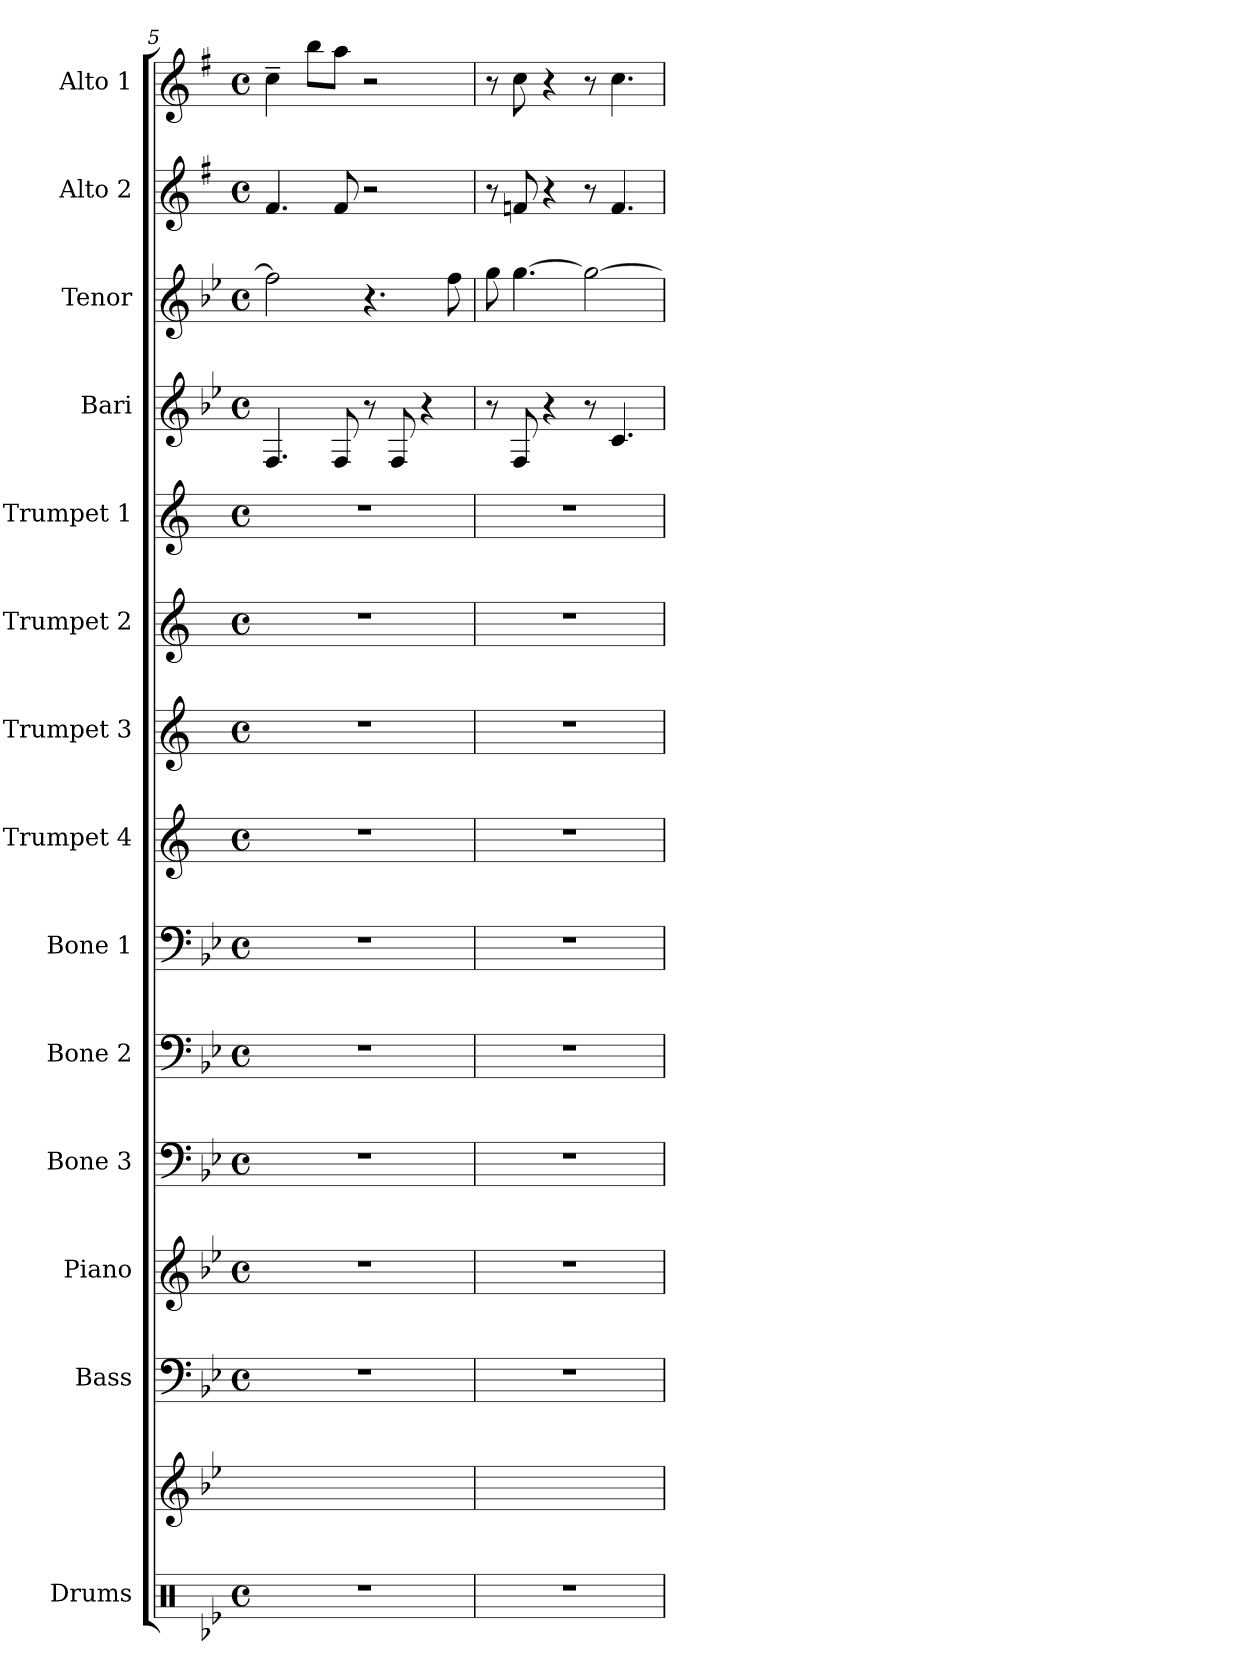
**kern	**kern	**kern	**kern	**kern	**kern	**kern	**kern	**kern	**kern	**kern	**kern	**kern	**kern	**kern
*part15	*part14	*part13	*part12	*part11	*part10	*part9	*part8	*part7	*part6	*part5	*part4	*part3	*part2	*part1
*staff15	*staff14	*staff13	*staff12	*staff11	*staff10	*staff9	*staff8	*staff7	*staff6	*staff5	*staff4	*staff3	*staff2	*staff1
*I"Drums	*	*I"Bass	*I"Piano	*I"Bone 3	*I"Bone 2	*I"Bone 1	*I"Trumpet 4	*I"Trumpet 3	*I"Trumpet 2	*I"Trumpet 1	*I"Bari	*I"Tenor	*I"Alto 2	*I"Alto 1
*	*	*	*	*	*	*	*I'Tpt	*	*I'Tpt	*I'Tpt	*	*	*	*
!!LO:PB:g=z
*clefX	*clefG2	*clefF4	*clefG2	*clefF4	*clefF4	*clefF4	*clefG2	*clefG2	*clefG2	*clefG2	*clefG2	*clefG2	*clefG2	*clefG2
*	*	*ITrd7c12	*ITrd8c14	*	*	*	*ITrd1c2	*ITrd1c2	*ITrd1c2	*ITrd1c2	*ITrd12c21	*ITrd8c14	*ITrd5c9	*ITrd5c9
*k[b-e-]	*k[b-e-]	*k[b-e-]	*k[b-e-]	*k[b-e-]	*k[b-e-]	*k[b-e-]	*k[b-e-]	*k[b-e-]	*k[b-e-]	*k[b-e-]	*k[b-e-]	*k[b-e-]	*k[b-e-]	*k[b-e-]
*B-:	*B-:	*B-:	*B-:	*B-:	*B-:	*B-:	*B-:	*B-:	*B-:	*B-:	*B-:	*B-:	*B-:	*B-:
*M4/4	*	*M4/4	*M4/4	*M4/4	*M4/4	*M4/4	*M4/4	*M4/4	*M4/4	*M4/4	*M4/4	*M4/4	*M4/4	*M4/4
*met(c)	*	*met(c)	*met(c)	*met(c)	*met(c)	*met(c)	*met(c)	*met(c)	*met(c)	*met(c)	*met(c)	*met(c)	*met(c)	*met(c)
=5	=5	=5	=5	=5	=5	=5	=5	=5	=5	=5	=5	=5	=5	=5
1r	1ryy	1r	1r	1r	1r	1r	1r	1r	1r	1r	4.FF/	2f\]	4.A/	4e-~>\
.	.	.	.	.	.	.	.	.	.	.	.	.	.	8dd\L
.	.	.	.	.	.	.	.	.	.	.	8FF/	.	8A/	8cc\J
.	.	.	.	.	.	.	.	.	.	.	8r	4.r	2r	2r
.	.	.	.	.	.	.	.	.	.	.	8FF/	.	.	.
.	.	.	.	.	.	.	.	.	.	.	4r	.	.	.
.	.	.	.	.	.	.	.	.	.	.	.	8f\	.	.
=6	=6	=6	=6	=6	=6	=6	=6	=6	=6	=6	=6	=6	=6	=6
1r	1ryy	1r	1r	1r	1r	1r	1r	1r	1r	1r	8r	8g\	8r	8r
.	.	.	.	.	.	.	.	.	.	.	8FF/	[4.g\	8A-X/	8e-\
.	.	.	.	.	.	.	.	.	.	.	4r	.	4r	4r
.	.	.	.	.	.	.	.	.	.	.	8r	2g\_	8r	8r
.	.	.	.	.	.	.	.	.	.	.	4.C/	.	4.A-/	4.e-\
=	=	=	=	=	=	=	=	=	=	=	=	=	=	=
*-	*-	*-	*-	*-	*-	*-	*-	*-	*-	*-	*-	*-	*-	*-
